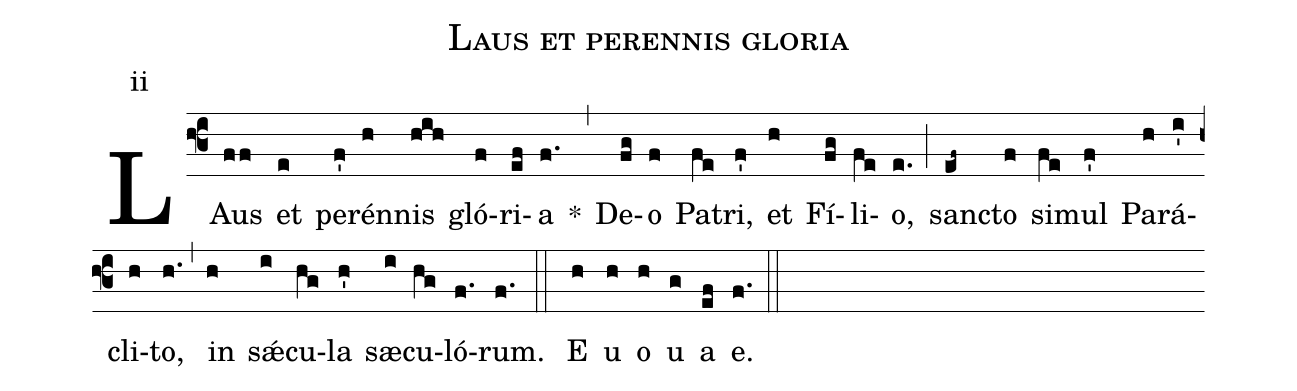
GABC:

name:Laus et perennis gloria;
mode:ii;
%%
(f3)LAus(ff) et(e) per(f')én(h)nis(hih) gló(f)ri(ef)a(f.) *(,) De(fg)o(f) Pa(fe)tri,(f') et(h) Fí(fg)li(fe)o,(e.) (;) san(ef~)cto(f) si(fe)mul(f') Pa(h)rá(i')cli(h)to,(h.) (,) in(h) s<sp>'ae</sp>(i)cu(hg)la(h') sæ(i)cu(hg)ló(f.)rum.(f.) (::) <eu> E(h) u(h) o(h) u(g) a(ef) e.(f.) </eu> (::)
